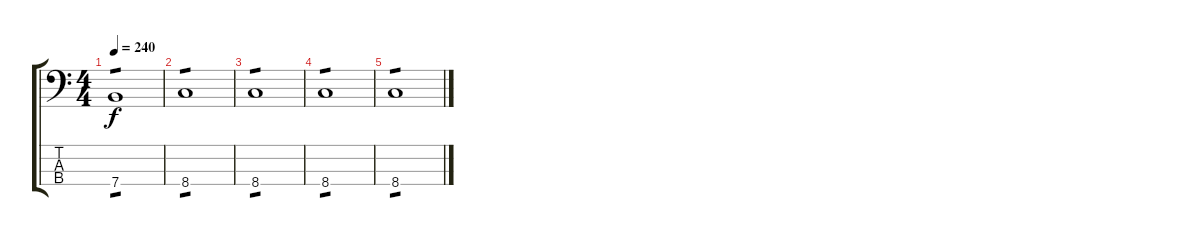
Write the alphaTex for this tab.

\track "" {instrument electricbasspick}
\staff {score tabs}
\tuning (G2 D2 A1 E1) {hide}
\ts (4 4)
\tempo 240
\clef f4
\ks c
7.4.1{tp 1 dy f} |
8.4.1{tp 1} |
8.4.1{tp 1} |
8.4.1{tp 1} |
8.4.1{tp 1}
